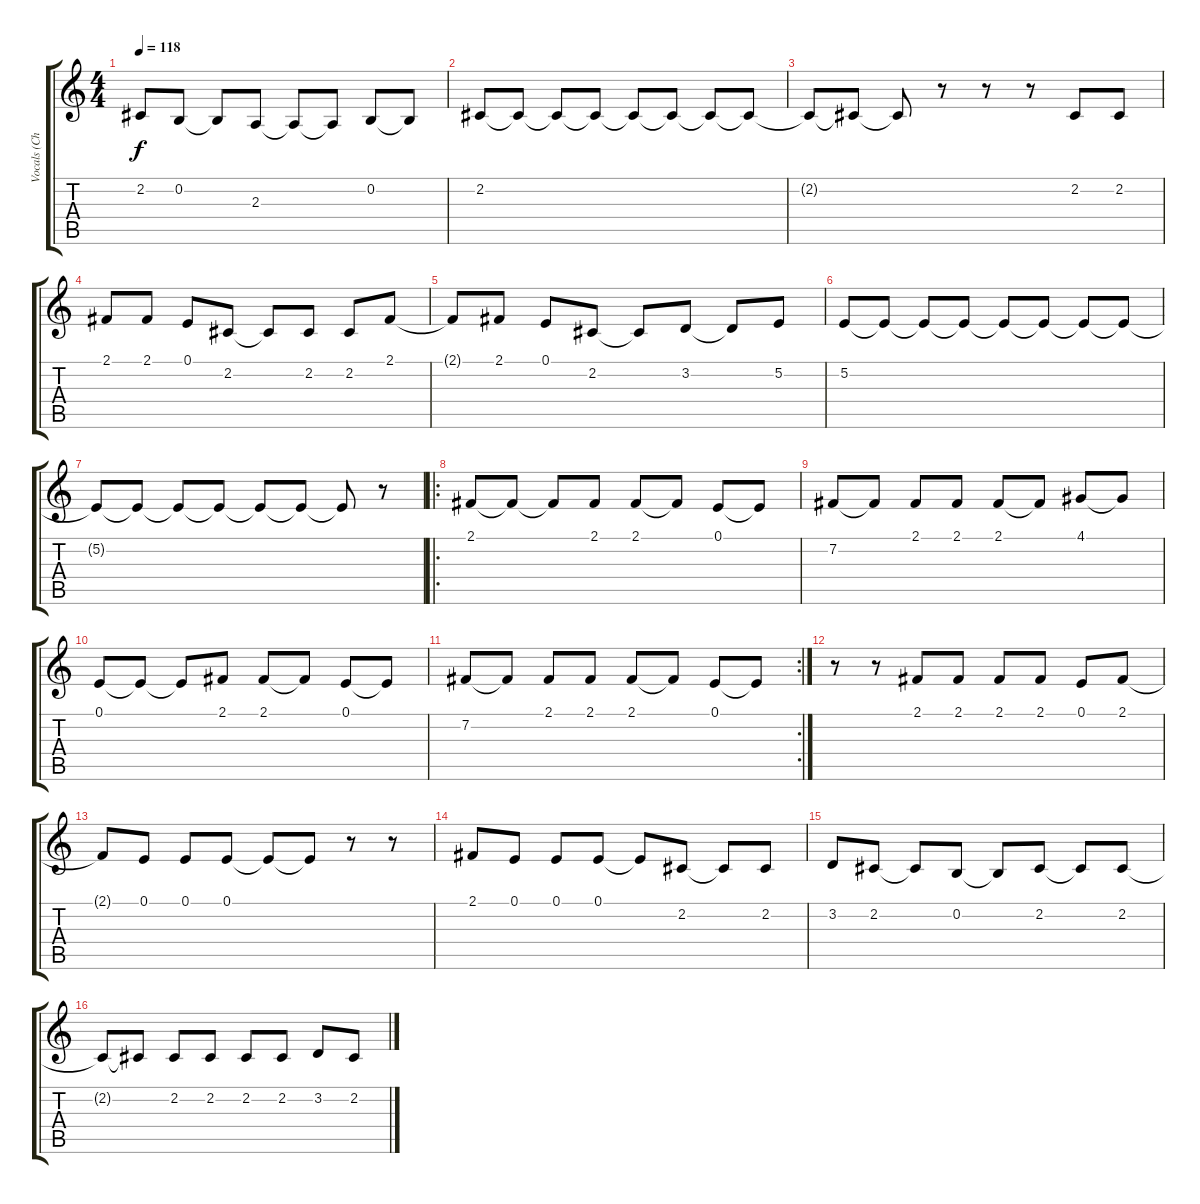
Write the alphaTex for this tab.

\track ("Vocals (Chester)" "Vocals (Ch") {instrument oboe}
\staff {score tabs}
\tuning (E4 B3 G3 D3 A2 E2) {hide}
\ts (4 4)
\tempo 118
\clef g2
\ks c
2.2.8{dy f} 0.2.8 0.2{t}.8 2.3.8 2.3{t}.8 2.3{t}.8 0.2.8 0.2{t}.8 |
2.2.8 2.2{t}.8 2.2{t}.8 2.2{t}.8 2.2{t}.8 2.2{t}.8 2.2{t}.8 2.2{t}.8 |
2.2{t}.8 2.2{t}.8 2.2{t}.8 r.8 r.8 r.8 2.2.8 2.2.8 |
2.1.8 2.1.8 0.1.8 2.2.8 2.2{t}.8 2.2.8 2.2.8 2.1.8 |
2.1{t}.8 2.1.8 0.1.8 2.2.8 2.2{t}.8 3.2.8 3.2{t}.8 5.2.8 |
5.2.8 5.2{t}.8 5.2{t}.8 5.2{t}.8 5.2{t}.8 5.2{t}.8 5.2{t}.8 5.2{t}.8 |
5.2{t}.8 5.2{t}.8 5.2{t}.8 5.2{t}.8 5.2{t}.8 5.2{t}.8 5.2{t}.8 r.8 |
\ro
2.1.8{volume 16} 2.1{t}.8 2.1{t}.8 2.1.8 2.1.8 2.1{t}.8 0.1.8 0.1{t}.8 |
7.2.8 7.2{t}.8 2.1.8 2.1.8 2.1.8 2.1{t}.8 4.1.8 4.1{t}.8 |
0.1.8 0.1{t}.8 0.1{t}.8 2.1.8 2.1.8 2.1{t}.8 0.1.8 0.1{t}.8 |
\rc 2
7.2.8 7.2{t}.8 2.1.8 2.1.8 2.1.8 2.1{t}.8 0.1.8 0.1{t}.8 |
r.8 r.8 2.1.8 2.1.8 2.1.8 2.1.8 0.1.8 2.1.8 |
2.1{t}.8 0.1.8 0.1.8 0.1.8 0.1{t}.8 0.1{t}.8 r.8 r.8 |
2.1.8 0.1.8 0.1.8 0.1.8 0.1{t}.8 2.2.8 2.2{t}.8 2.2.8 |
3.2.8 2.2.8 2.2{t}.8 0.2.8 0.2{t}.8 2.2.8 2.2{t}.8 2.2.8 |
2.2{t}.8 2.2{t}.8 2.2.8 2.2.8 2.2.8 2.2.8 3.2.8 2.2.8
